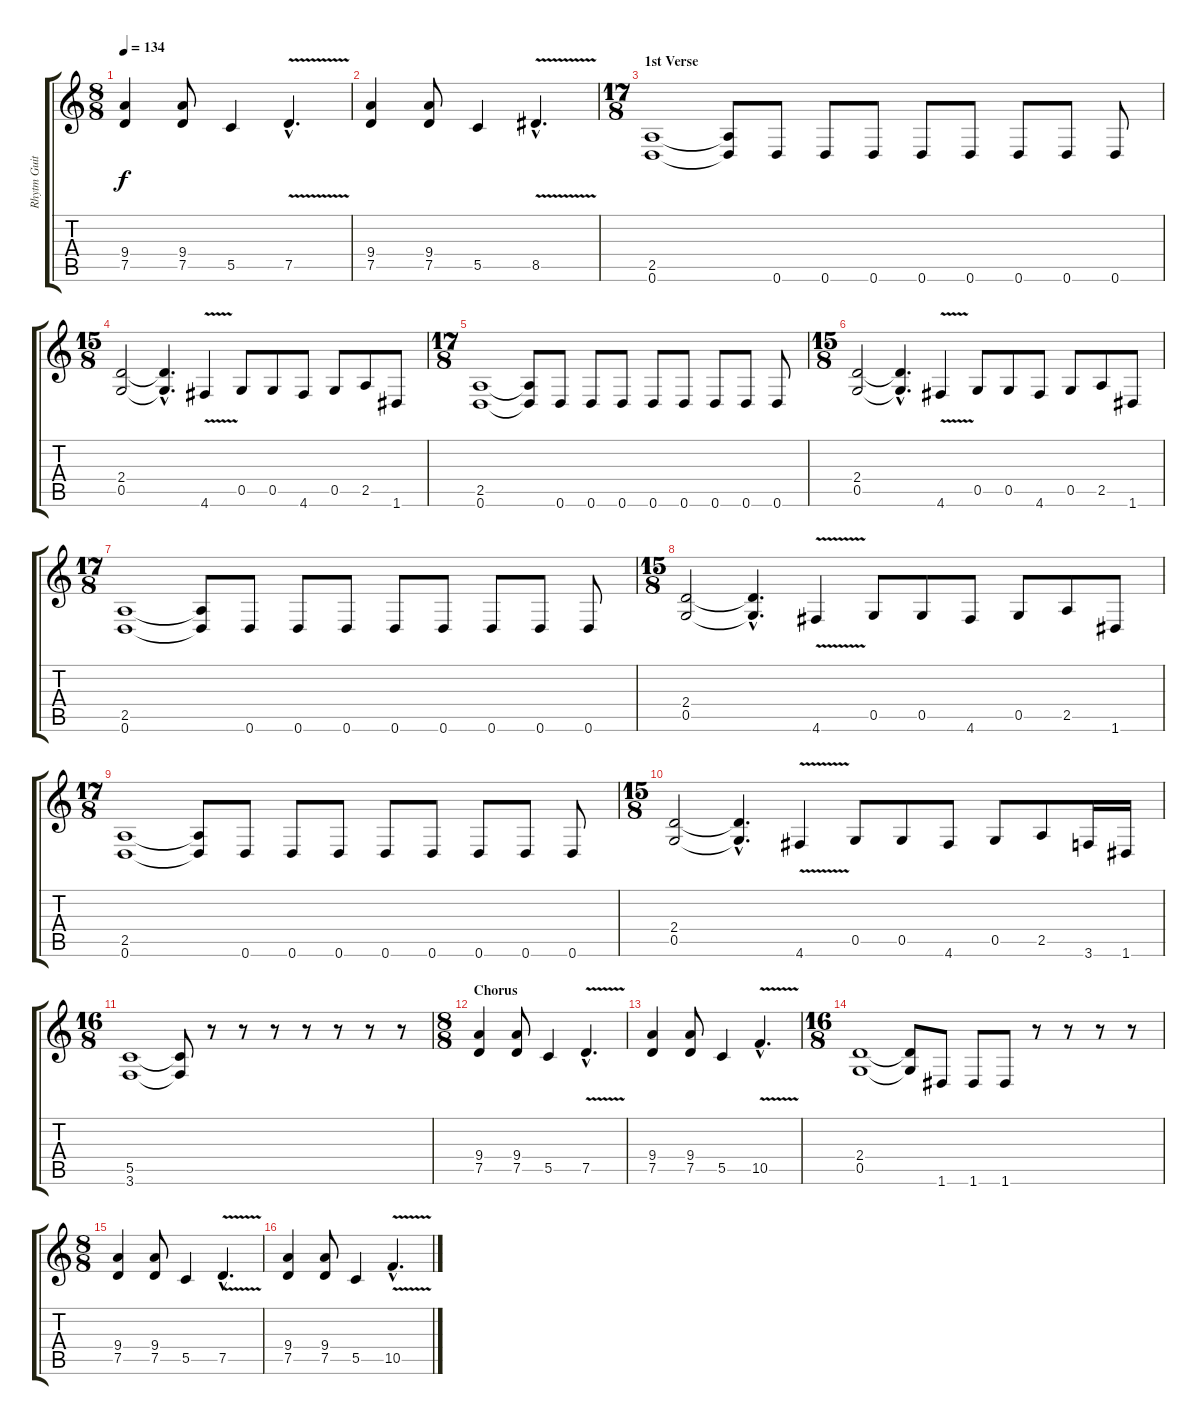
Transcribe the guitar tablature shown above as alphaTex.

\track ("Rhytm Guitar (Hakan)" "Rhytm Guit") {instrument distortionguitar}
\staff {score tabs}
\tuning (D4 A3 F3 C3 G2 D2) {hide}
\ts (8 8)
\tempo 134
\clef g2
\ks c
(9.4 7.5).4{dy f} (9.4 7.5).8 5.5.4 7.5{v hac}.4{d} |
(9.4 7.5).4 (9.4 7.5).8 5.5.4 8.5{v hac}.4{d} |
\ts (17 8)
\section ("" "1st Verse")
(2.5 0.6).1 (2.5{t} 0.6{t}).8 0.6.8 0.6.8 0.6.8 0.6.8 0.6.8 0.6.8 0.6.8 0.6.8 |
\ts (15 8)
(2.4 0.5).2 (2.4{hac t} 0.5{hac t}).4{d} 4.6{v}.4 0.5.8 0.5.8 4.6.8 0.5.8 2.5.8 1.6.8 |
\ts (17 8)
(2.5 0.6).1 (2.5{t} 0.6{t}).8 0.6.8 0.6.8 0.6.8 0.6.8 0.6.8 0.6.8 0.6.8 0.6.8 |
\ts (15 8)
(2.4 0.5).2 (2.4{hac t} 0.5{hac t}).4{d} 4.6{v}.4 0.5.8 0.5.8 4.6.8 0.5.8 2.5.8 1.6.8 |
\ts (17 8)
(2.5 0.6).1 (2.5{t} 0.6{t}).8 0.6.8 0.6.8 0.6.8 0.6.8 0.6.8 0.6.8 0.6.8 0.6.8 |
\ts (15 8)
(2.4 0.5).2 (2.4{hac t} 0.5{hac t}).4{d} 4.6{v}.4 0.5.8 0.5.8 4.6.8 0.5.8 2.5.8 1.6.8 |
\ts (17 8)
(2.5 0.6).1 (2.5{t} 0.6{t}).8 0.6.8 0.6.8 0.6.8 0.6.8 0.6.8 0.6.8 0.6.8 0.6.8 |
\ts (15 8)
(2.4 0.5).2 (2.4{hac t} 0.5{hac t}).4{d} 4.6{v}.4 0.5.8 0.5.8 4.6.8 0.5.8 2.5.8 3.6.16 1.6.16 |
\ts (16 8)
(5.5 3.6).1{volume 16} (5.5{t} 3.6{t}).8 r.8 r.8 r.8 r.8 r.8 r.8 r.8 |
\ts (8 8)
\section ("" "Chorus")
(9.4 7.5).4{volume 12} (9.4 7.5).8 5.5.4 7.5{v hac}.4{d} |
(9.4 7.5).4 (9.4 7.5).8 5.5.4 10.5{v hac}.4{d} |
\ts (16 8)
(2.4 0.5).1 (2.4{t} 0.5{t}).8 1.6.8 1.6.8 1.6.8 r.8 r.8 r.8 r.8 |
\ts (8 8)
(9.4 7.5).4 (9.4 7.5).8 5.5.4 7.5{v hac}.4{d} |
(9.4 7.5).4 (9.4 7.5).8 5.5.4 10.5{v hac}.4{d}
